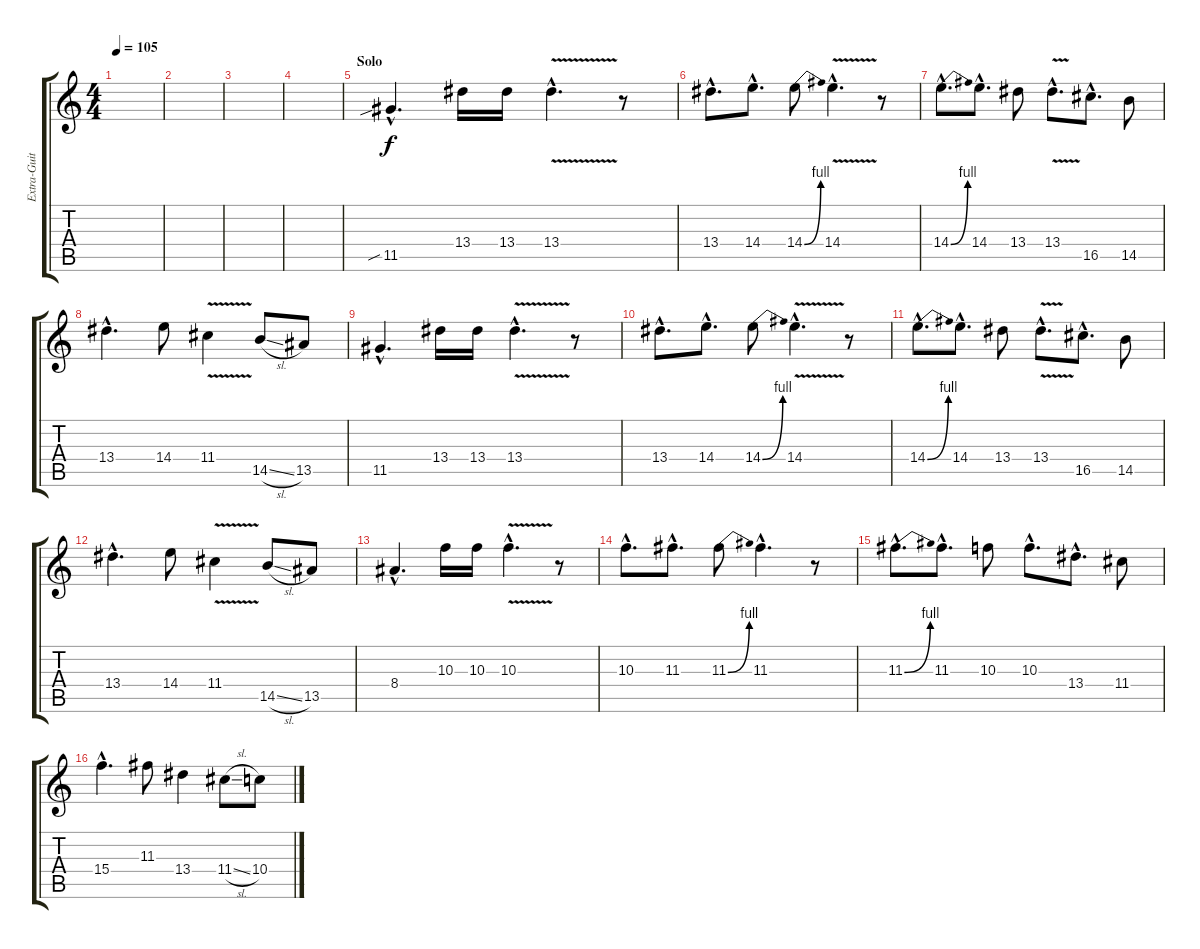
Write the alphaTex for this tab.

\track ("Extra-Guitar - BG" "Extra-Guit") {instrument distortionguitar}
\staff {score tabs}
\tuning (E4 B3 G3 D3 A2 E2) {hide}
\ts (4 4)
\tempo 105
\clef g2
\ks c
|
|
|
|
\section ("" "Solo")
11.5{sib hac}.4{d} 13.4.16 13.4.16 13.4{v hac}.4{d} r.8 |
13.4{hac}.8{d} 14.4{hac}.8{d} 14.4{be (bend 0 0 60 4)}.8 14.4{v hac}.4{d} r.8 |
14.4{be (bend 0 0 60 4) hac}.8{d} 14.4{hac}.8{d} 13.4.8 13.4{v hac}.8{d} 16.5{hac}.8{d} 14.5.8 |
13.4{hac}.4{d} 14.4.8 11.4{v}.4 14.5{sl}.8 13.5.8 |
11.5{hac}.4{d} 13.4.16 13.4.16 13.4{v hac}.4{d} r.8 |
13.4{hac}.8{d} 14.4{hac}.8{d} 14.4{be (bend 0 0 60 4)}.8 14.4{v hac}.4{d} r.8 |
14.4{be (bend 0 0 60 4) hac}.8{d} 14.4{hac}.8{d} 13.4.8 13.4{v hac}.8{d} 16.5{hac}.8{d} 14.5.8 |
13.4{hac}.4{d} 14.4.8 11.4{v}.4 14.5{sl}.8 13.5.8 |
8.4{hac}.4{d} 10.3.16 10.3.16 10.3{v hac}.4{d} r.8 |
10.3{hac}.8{d} 11.3{hac}.8{d} 11.3{be (bend 0 0 60 4)}.8 11.3{hac}.4{d} r.8 |
11.3{be (bend 0 0 60 4) hac}.8{d} 11.3{hac}.8{d} 10.3.8 10.3{hac}.8{d} 13.4{hac}.8{d} 11.4.8 |
15.4{hac}.4{d} 11.3.8 13.4.4 11.4{sl}.8 10.4.8
